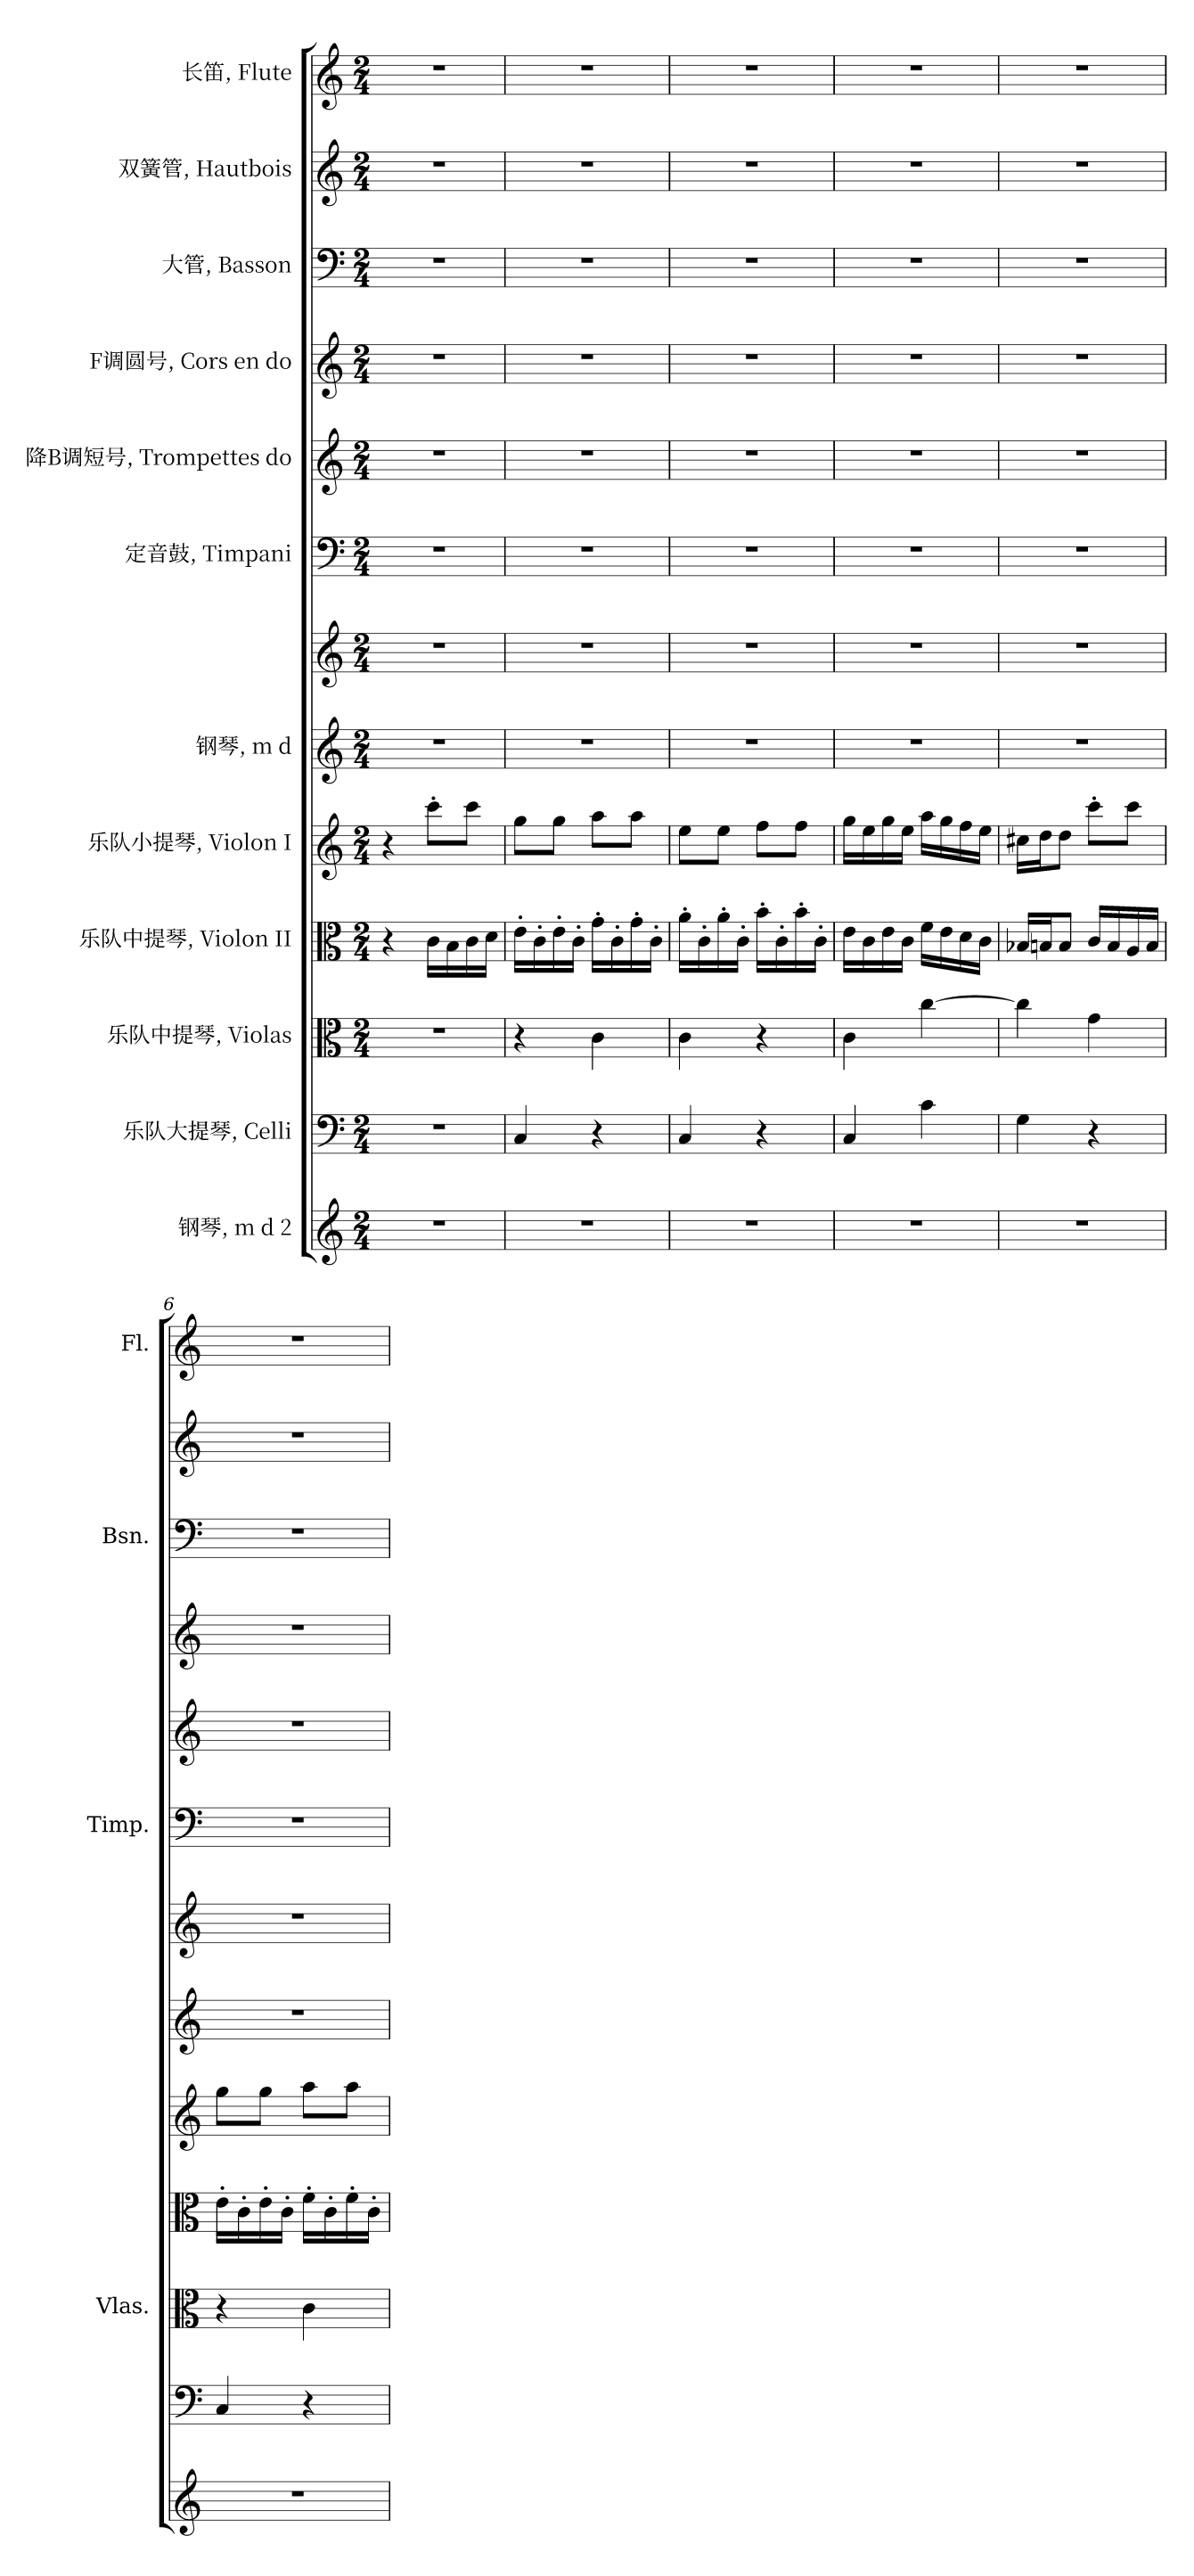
**kern	**kern	**kern	**kern	**kern	**kern	**kern	**kern	**kern	**kern	**kern	**kern	**kern
*part12	*part11	*part10	*part9	*part8	*part7	*part7	*part6	*part5	*part4	*part3	*part2	*part1
*staff13	*staff12	*staff11	*staff10	*staff9	*staff8	*staff7	*staff6	*staff5	*staff4	*staff3	*staff2	*staff1
*I"钢琴, m d 2	*I"乐队大提琴, Celli	*I"乐队中提琴, Violas	*I"乐队中提琴, Violon II	*I"乐队小提琴, Violon I	*I"钢琴, m d	*	*I"定音鼓, Timpani	*I"降B调短号, Trompettes do	*I"F调圆号, Cors en do	*I"大管, Basson	*I"双簧管, Hautbois	*I"长笛, Flute
*	*	*I'Vlas.	*	*	*	*	*I'Timp.	*	*	*I'Bsn.	*	*I'Fl.
*clefG2	*clefF4	*clefC3	*clefC3	*clefG2	*clefG2	*clefG2	*clefF4	*clefG2	*clefG2	*clefF4	*clefG2	*clefG2
*	*	*	*	*	*	*	*	*ITrd1c2	*ITrd4c7	*	*	*
*k[]	*k[]	*k[]	*k[]	*k[]	*k[]	*k[]	*k[]	*k[b-e-]	*k[b-]	*k[]	*k[]	*k[]
*M2/4	*M2/4	*M2/4	*M2/4	*M2/4	*M2/4	*M2/4	*M2/4	*M2/4	*M2/4	*M2/4	*M2/4	*M2/4
*MM90	*MM90	*MM90	*MM90	*MM90	*MM90	*MM90	*MM90	*MM90	*MM90	*MM90	*MM90	*MM90
=1	=1	=1	=1	=1	=1	=1	=1	=1	=1	=1	=1	=1
2r	2r	2r	4r	4r	2r	2r	2r	2r	2r	2r	2r	2r
.	.	.	16c\LL	8ccc'\L	.	.	.	.	.	.	.	.
.	.	.	16B\	.	.	.	.	.	.	.	.	.
.	.	.	16c\	8ccc\J	.	.	.	.	.	.	.	.
.	.	.	16d\JJ	.	.	.	.	.	.	.	.	.
=2	=2	=2	=2	=2	=2	=2	=2	=2	=2	=2	=2	=2
2r	4C/	4r	16e'\LL	8gg\L	2r	2r	2r	2r	2r	2r	2r	2r
.	.	.	16c'\	.	.	.	.	.	.	.	.	.
.	.	.	16e'\	8gg\J	.	.	.	.	.	.	.	.
.	.	.	16c'\JJ	.	.	.	.	.	.	.	.	.
.	4r	4c\	16g'\LL	8aa\L	.	.	.	.	.	.	.	.
.	.	.	16c'\	.	.	.	.	.	.	.	.	.
.	.	.	16g'\	8aa\J	.	.	.	.	.	.	.	.
.	.	.	16c'\JJ	.	.	.	.	.	.	.	.	.
=3	=3	=3	=3	=3	=3	=3	=3	=3	=3	=3	=3	=3
2r	4C/	4c\	16a'\LL	8ee\L	2r	2r	2r	2r	2r	2r	2r	2r
.	.	.	16c'\	.	.	.	.	.	.	.	.	.
.	.	.	16a'\	8ee\J	.	.	.	.	.	.	.	.
.	.	.	16c'\JJ	.	.	.	.	.	.	.	.	.
.	4r	4r	16b'\LL	8ff\L	.	.	.	.	.	.	.	.
.	.	.	16c'\	.	.	.	.	.	.	.	.	.
.	.	.	16b'\	8ff\J	.	.	.	.	.	.	.	.
.	.	.	16c'\JJ	.	.	.	.	.	.	.	.	.
=4	=4	=4	=4	=4	=4	=4	=4	=4	=4	=4	=4	=4
2r	4C/	4c\	16e\LL	16gg\LL	2r	2r	2r	2r	2r	2r	2r	2r
.	.	.	16c\	16ee\	.	.	.	.	.	.	.	.
.	.	.	16e\	16gg\	.	.	.	.	.	.	.	.
.	.	.	16c\JJ	16ee\JJ	.	.	.	.	.	.	.	.
.	4c\	[4cc\	16f\LL	16aa\LL	.	.	.	.	.	.	.	.
.	.	.	16e\	16gg\	.	.	.	.	.	.	.	.
.	.	.	16d\	16ff\	.	.	.	.	.	.	.	.
.	.	.	16c\JJ	16ee\JJ	.	.	.	.	.	.	.	.
!!LO:PB:g=z
=5	=5	=5	=5	=5	=5	=5	=5	=5	=5	=5	=5	=5
2r	4G\	4cc\]	16B-X/LL	16cc#X\LL	2r	2r	2r	2r	2r	2r	2r	2r
.	.	.	16Bn/J	16dd\J	.	.	.	.	.	.	.	.
.	.	.	8B/J	8dd\J	.	.	.	.	.	.	.	.
.	4r	4g\	16c/LL	8ccc'\L	.	.	.	.	.	.	.	.
.	.	.	16B/	.	.	.	.	.	.	.	.	.
.	.	.	16A/	8ccc\J	.	.	.	.	.	.	.	.
.	.	.	16B/JJ	.	.	.	.	.	.	.	.	.
=6	=6	=6	=6	=6	=6	=6	=6	=6	=6	=6	=6	=6
2r	4C/	4r	16e'\LL	8gg\L	2r	2r	2r	2r	2r	2r	2r	2r
.	.	.	16c'\	.	.	.	.	.	.	.	.	.
.	.	.	16e'\	8gg\J	.	.	.	.	.	.	.	.
.	.	.	16c'\JJ	.	.	.	.	.	.	.	.	.
.	4r	4c\	16f'\LL	8aa\L	.	.	.	.	.	.	.	.
.	.	.	16c'\	.	.	.	.	.	.	.	.	.
.	.	.	16f'\	8aa\J	.	.	.	.	.	.	.	.
.	.	.	16c'\JJ	.	.	.	.	.	.	.	.	.
=	=	=	=	=	=	=	=	=	=	=	=	=
*-	*-	*-	*-	*-	*-	*-	*-	*-	*-	*-	*-	*-
